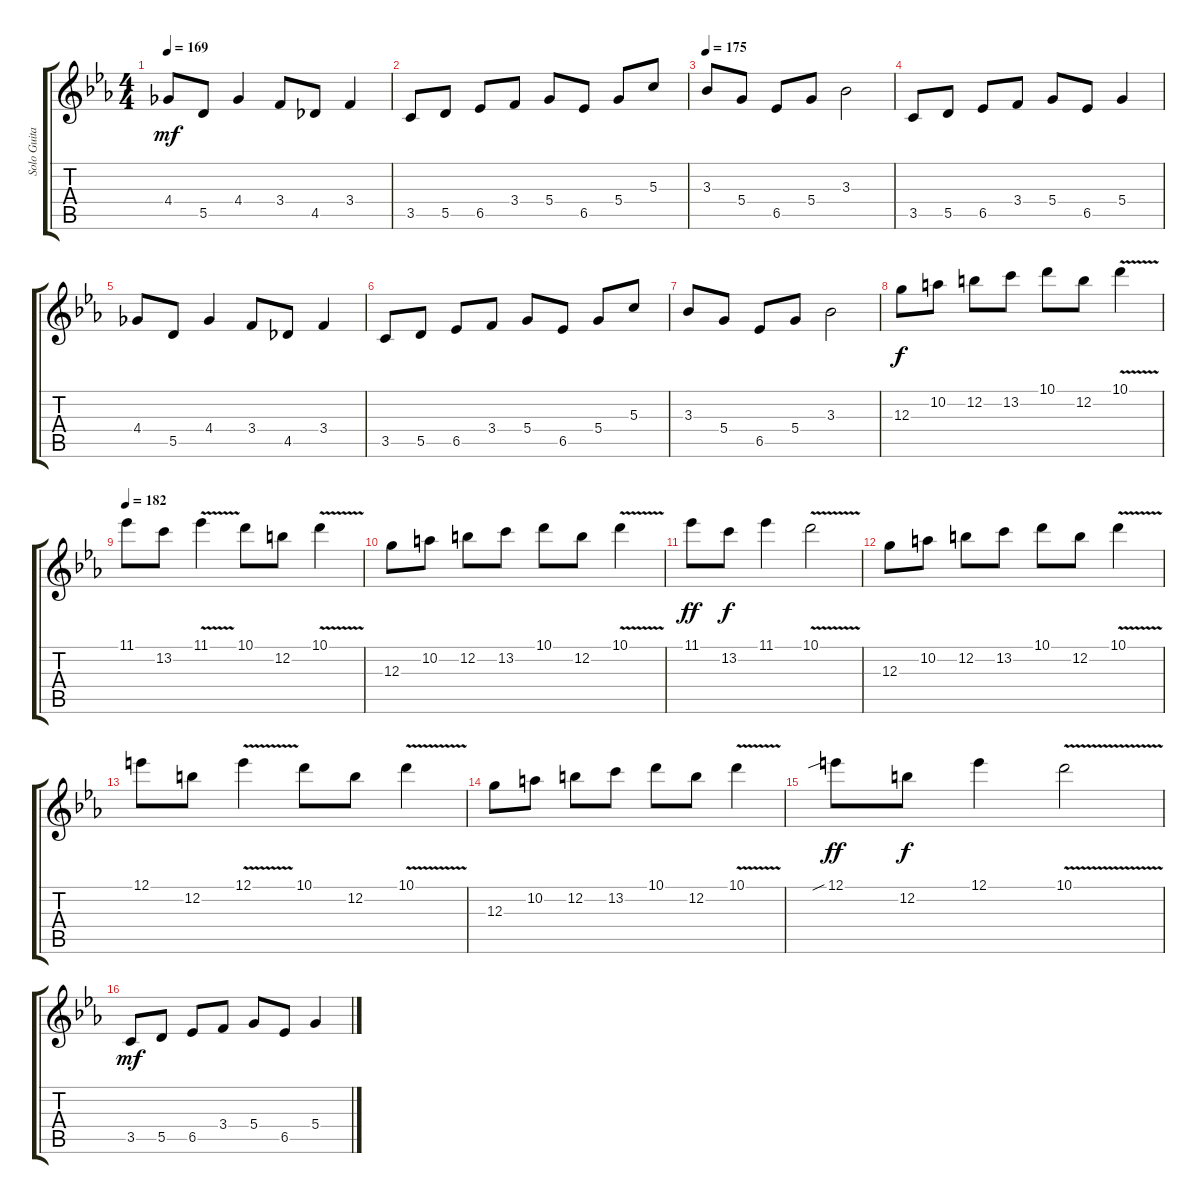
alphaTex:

\track ("Solo Guitar 2 (Ritchie Blackmore)" "Solo Guita") {instrument overdrivenguitar}
\staff {score tabs}
\tuning (E4 B3 G3 D3 A2 E2) {hide}
\ts (4 4)
\tempo 169
\clef g2
\ks cminor
4.4.8{dy mf} 5.5.8 4.4.4 3.4.8 4.5.8 3.4.4 |
3.5.8 5.5.8 6.5.8 3.4.8 5.4.8 6.5.8 5.4.8 5.3.8 |
\tempo 175
3.3.8 5.4.8 6.5.8 5.4.8 3.3.2 |
3.5.8 5.5.8 6.5.8 3.4.8 5.4.8 6.5.8 5.4.4 |
4.4.8 5.5.8 4.4.4 3.4.8 4.5.8 3.4.4 |
3.5.8 5.5.8 6.5.8 3.4.8 5.4.8 6.5.8 5.4.8 5.3.8 |
3.3.8 5.4.8 6.5.8 5.4.8 3.3.2 |
12.3.8{dy f volume 6 balance 5 instrument distortionguitar} 10.2.8 12.2.8 13.2.8 10.1.8 12.2.8 10.1{v}.4 |
\tempo 182
11.1.8 13.2.8 11.1{v}.4 10.1.8 12.2.8 10.1{v}.4 |
12.3.8 10.2.8 12.2.8 13.2.8 10.1.8 12.2.8 10.1{v}.4 |
11.1.8{dy ff} 13.2.8{dy f} 11.1.4 10.1{v}.2 |
12.3.8 10.2.8 12.2.8 13.2.8 10.1.8 12.2.8 10.1{v}.4 |
12.1.8 12.2.8 12.1{v}.4 10.1.8 12.2.8 10.1{v}.4 |
12.3.8 10.2.8 12.2.8 13.2.8 10.1.8 12.2.8 10.1{v}.4 |
12.1{sib}.8{dy ff} 12.2.8{dy f} 12.1.4 10.1{v}.2 |
3.5.8{dy mf volume 10 balance 3 instrument distortionguitar} 5.5.8 6.5.8 3.4.8 5.4.8 6.5.8 5.4.4
